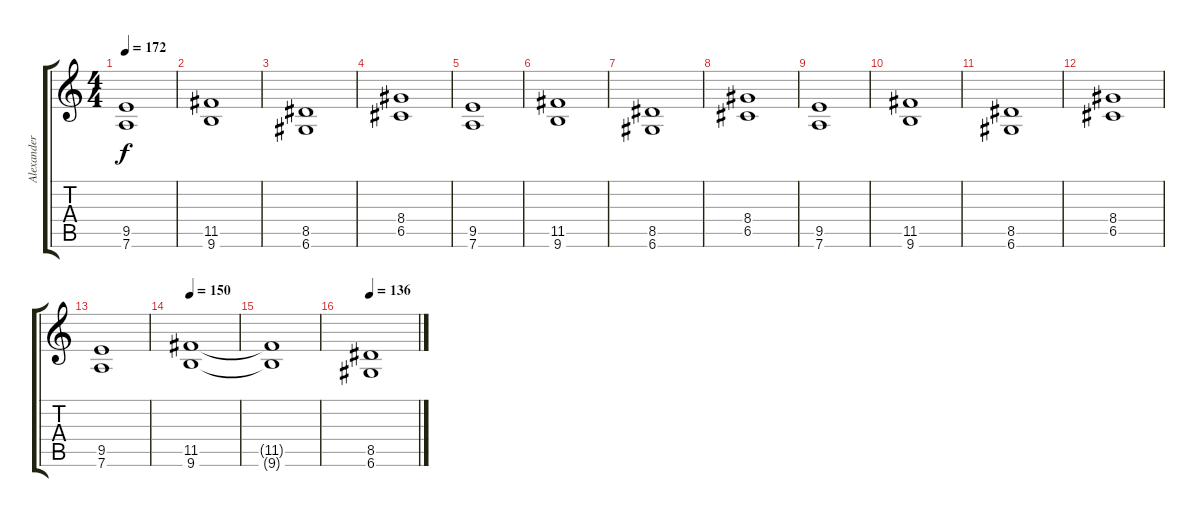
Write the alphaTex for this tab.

\track ("Alexander Kuoppala" "Alexander ") {instrument distortionguitar}
\staff {score tabs}
\tuning (D4 A3 F3 C3 G2 D2) {hide}
\ts (4 4)
\tempo 172
\clef g2
\ks c
(9.5 7.6).1{dy f} |
(11.5 9.6).1 |
(8.5 6.6).1 |
(8.4 6.5).1 |
(9.5 7.6).1 |
(11.5 9.6).1 |
(8.5 6.6).1 |
(8.4 6.5).1 |
(9.5 7.6).1 |
(11.5 9.6).1 |
(8.5 6.6).1 |
(8.4 6.5).1 |
(9.5 7.6).1 |
\tempo 150
(11.5 9.6).1 |
(11.5{t} 9.6{t}).1 |
\tempo 136
(8.5 6.6).1
